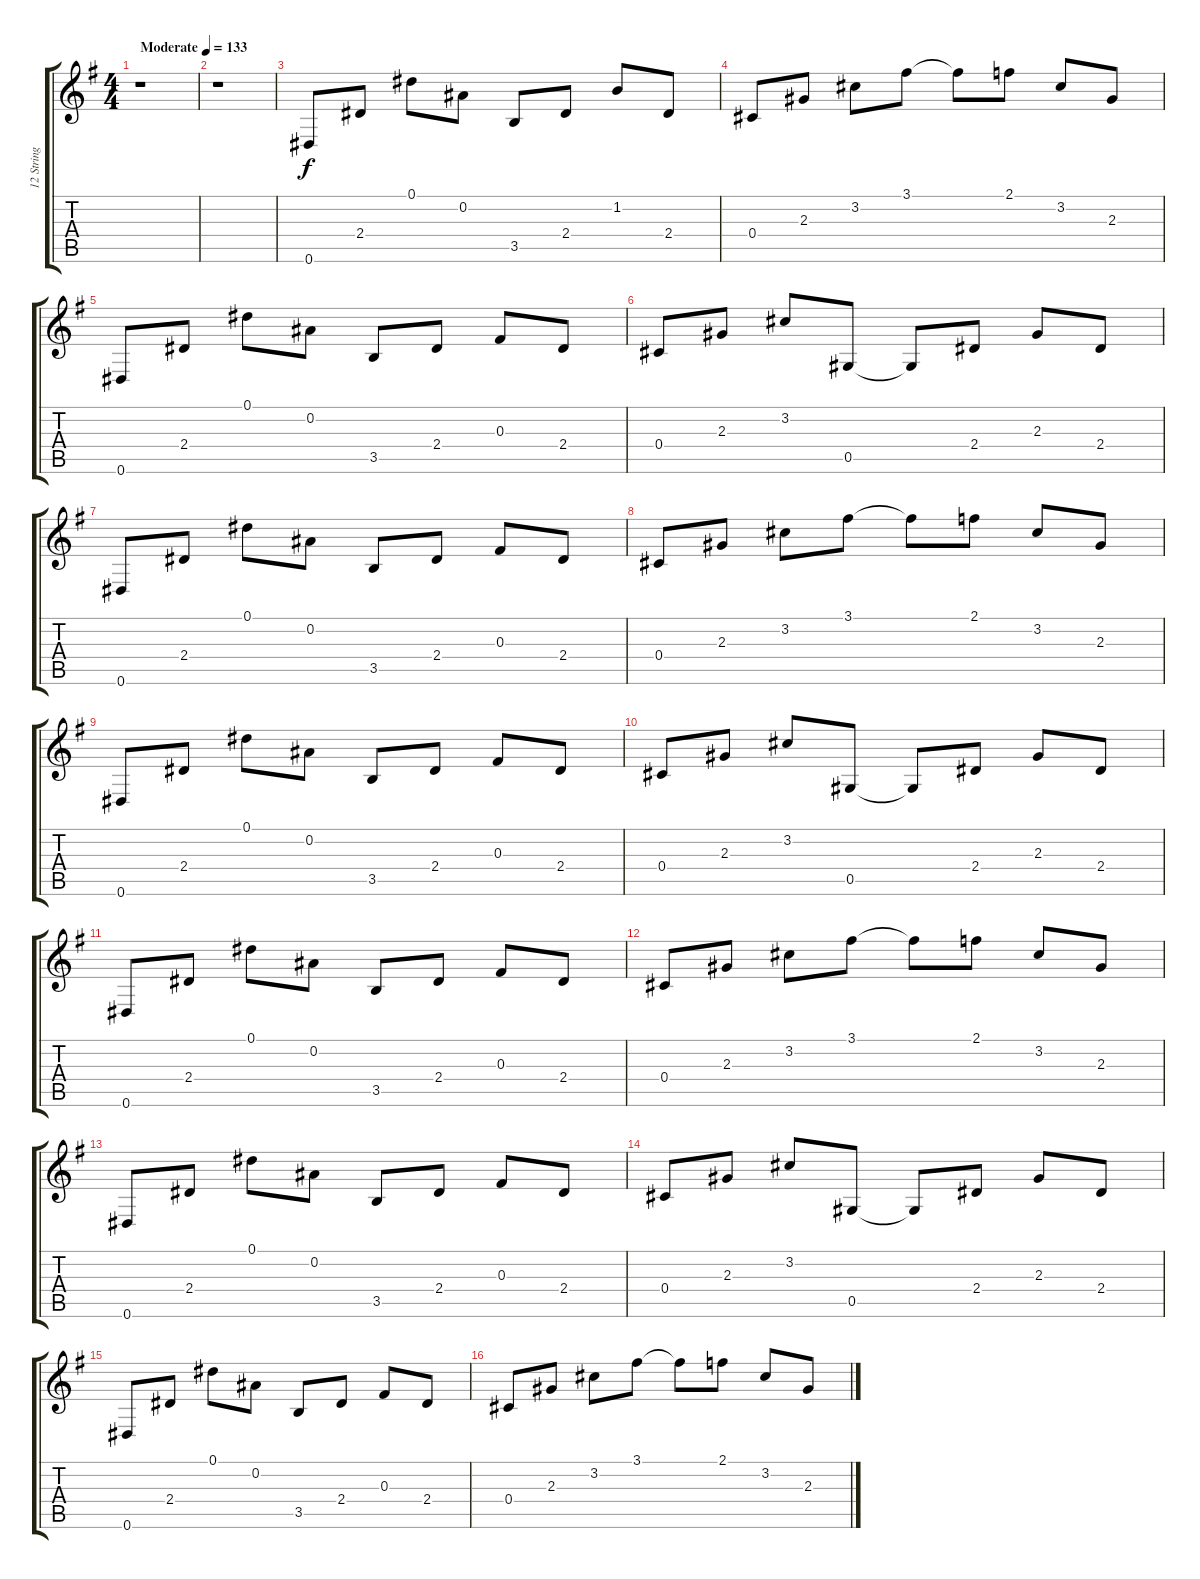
\track ("12 String Acoustic Guitar 2" "12 String ") {instrument acousticguitarsteel}
\staff {score tabs}
\tuning (Eb4 Bb3 Gb3 Db3 Ab2 Eb2) {hide}
\ts (4 4)
\tempo (133 "Moderate")
\clef g2
\ks g
r.1{dy f instrument acousticguitarsteel} |
r.1 |
0.6.8 2.4.8 0.1.8 0.2.8 3.5.8 2.4.8 1.2.8 2.4.8 |
0.4.8 2.3.8 3.2.8 3.1.8 3.1{t}.8 2.1.8 3.2.8 2.3.8 |
0.6.8 2.4.8 0.1.8 0.2.8 3.5.8 2.4.8 0.3.8 2.4.8 |
0.4.8 2.3.8 3.2.8 0.5.8 0.5{t}.8 2.4.8 2.3.8 2.4.8 |
0.6.8 2.4.8 0.1.8 0.2.8 3.5.8 2.4.8 0.3.8 2.4.8 |
0.4.8 2.3.8 3.2.8 3.1.8 3.1{t}.8 2.1.8 3.2.8 2.3.8 |
0.6.8 2.4.8 0.1.8 0.2.8 3.5.8 2.4.8 0.3.8 2.4.8 |
0.4.8 2.3.8 3.2.8 0.5.8 0.5{t}.8 2.4.8 2.3.8 2.4.8 |
0.6.8 2.4.8 0.1.8 0.2.8 3.5.8 2.4.8 0.3.8 2.4.8 |
0.4.8 2.3.8 3.2.8 3.1.8 3.1{t}.8 2.1.8 3.2.8 2.3.8 |
0.6.8 2.4.8 0.1.8 0.2.8 3.5.8 2.4.8 0.3.8 2.4.8 |
0.4.8 2.3.8 3.2.8 0.5.8 0.5{t}.8 2.4.8 2.3.8 2.4.8 |
0.6.8 2.4.8 0.1.8 0.2.8 3.5.8 2.4.8 0.3.8 2.4.8 |
0.4.8 2.3.8 3.2.8 3.1.8 3.1{t}.8 2.1.8 3.2.8 2.3.8
